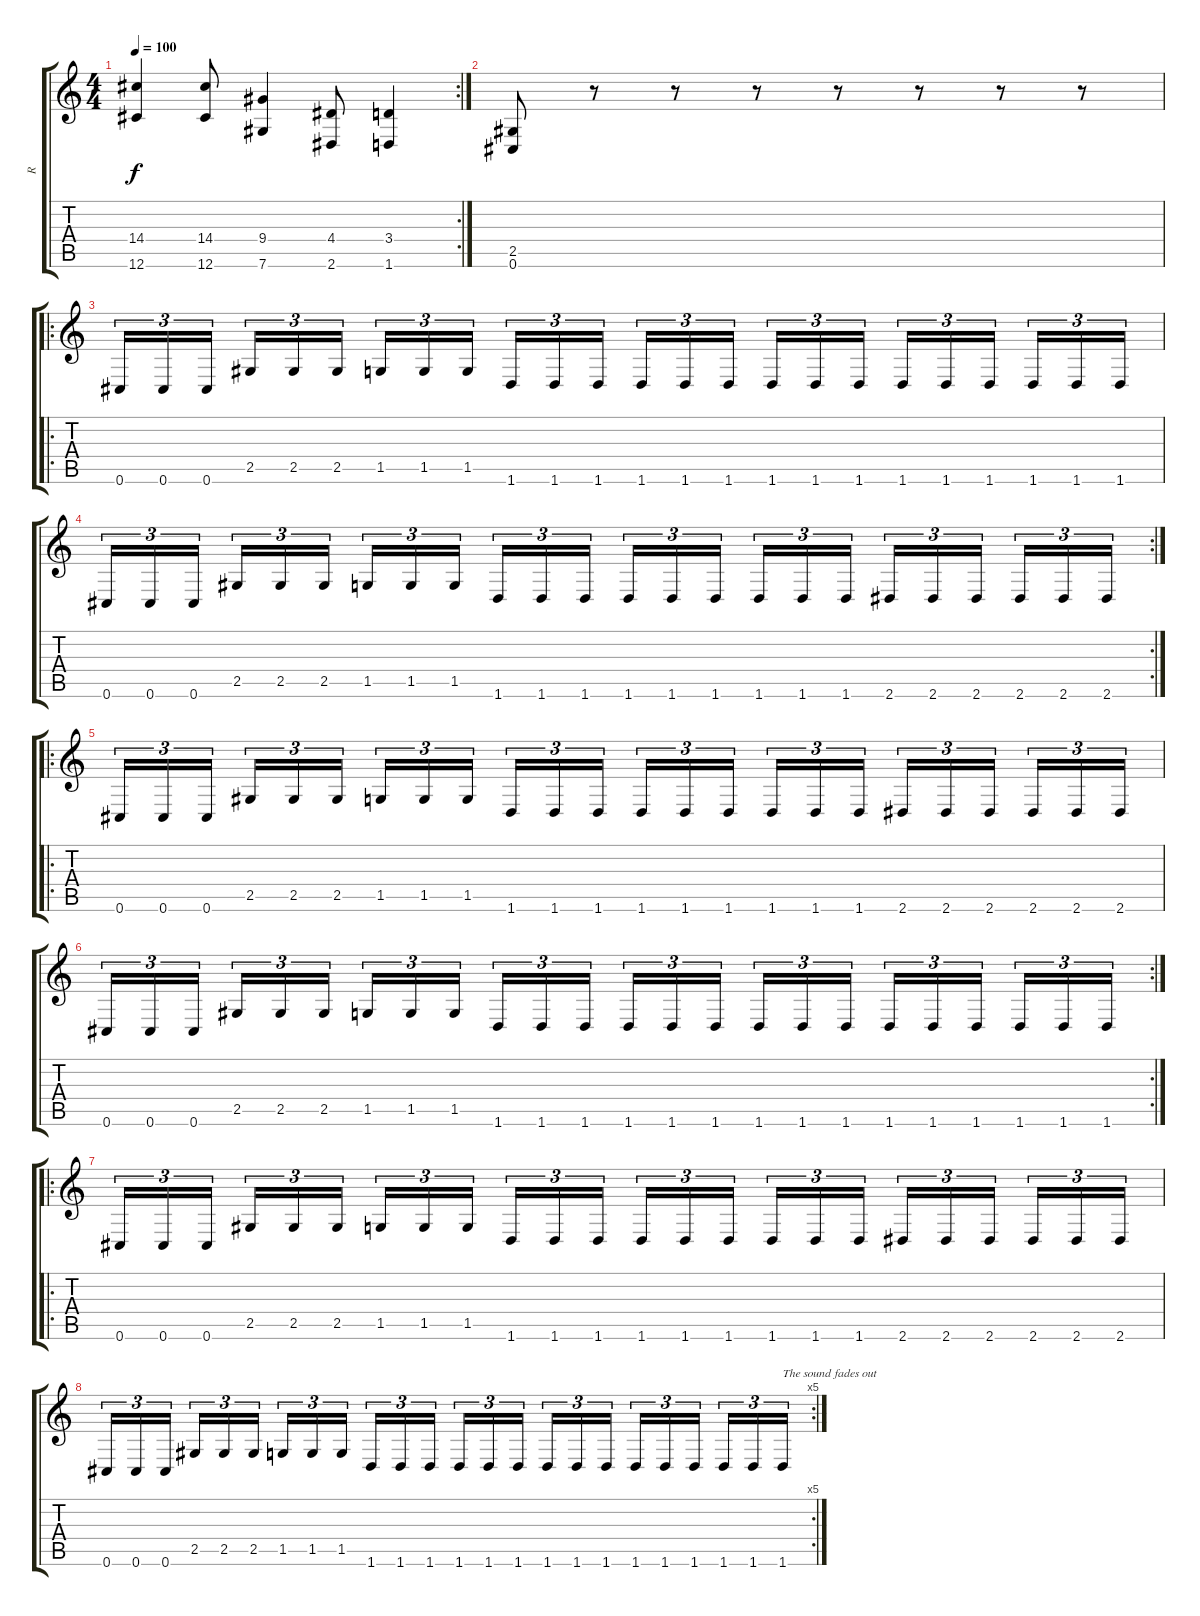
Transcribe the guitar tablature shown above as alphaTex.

\track ("R" "R") {instrument distortionguitar}
\staff {score tabs}
\tuning (Db4 Ab3 E3 B2 Gb2 Db2) {hide}
\rc 2
\ts (4 4)
\tempo 100
\clef g2
\ks c
(14.4 12.6).4{dy f} (14.4 12.6).8 (9.4 7.6).4 (4.4 2.6).8 (3.4 1.6).4 |
(2.5 0.6).8 r.8 r.8 r.8 r.8 r.8 r.8 r.8 |
\ro
\section ("" "")
0.6.16{tu (3 2)} 0.6.16{tu (3 2)} 0.6.16{tu (3 2)} 2.5.16{tu (3 2)} 2.5.16{tu (3 2)} 2.5.16{tu (3 2)} 1.5.16{tu (3 2)} 1.5.16{tu (3 2)} 1.5.16{tu (3 2)} 1.6.16{tu (3 2)} 1.6.16{tu (3 2)} 1.6.16{tu (3 2)} 1.6.16{tu (3 2)} 1.6.16{tu (3 2)} 1.6.16{tu (3 2)} 1.6.16{tu (3 2)} 1.6.16{tu (3 2)} 1.6.16{tu (3 2)} 1.6.16{tu (3 2)} 1.6.16{tu (3 2)} 1.6.16{tu (3 2)} 1.6.16{tu (3 2)} 1.6.16{tu (3 2)} 1.6.16{tu (3 2)} |
\rc 2
0.6.16{tu (3 2)} 0.6.16{tu (3 2)} 0.6.16{tu (3 2)} 2.5.16{tu (3 2)} 2.5.16{tu (3 2)} 2.5.16{tu (3 2)} 1.5.16{tu (3 2)} 1.5.16{tu (3 2)} 1.5.16{tu (3 2)} 1.6.16{tu (3 2)} 1.6.16{tu (3 2)} 1.6.16{tu (3 2)} 1.6.16{tu (3 2)} 1.6.16{tu (3 2)} 1.6.16{tu (3 2)} 1.6.16{tu (3 2)} 1.6.16{tu (3 2)} 1.6.16{tu (3 2)} 2.6.16{tu (3 2)} 2.6.16{tu (3 2)} 2.6.16{tu (3 2)} 2.6.16{tu (3 2)} 2.6.16{tu (3 2)} 2.6.16{tu (3 2)} |
\ro
0.6.16{tu (3 2)} 0.6.16{tu (3 2)} 0.6.16{tu (3 2)} 2.5.16{tu (3 2)} 2.5.16{tu (3 2)} 2.5.16{tu (3 2)} 1.5.16{tu (3 2)} 1.5.16{tu (3 2)} 1.5.16{tu (3 2)} 1.6.16{tu (3 2)} 1.6.16{tu (3 2)} 1.6.16{tu (3 2)} 1.6.16{tu (3 2)} 1.6.16{tu (3 2)} 1.6.16{tu (3 2)} 1.6.16{tu (3 2)} 1.6.16{tu (3 2)} 1.6.16{tu (3 2)} 2.6.16{tu (3 2)} 2.6.16{tu (3 2)} 2.6.16{tu (3 2)} 2.6.16{tu (3 2)} 2.6.16{tu (3 2)} 2.6.16{tu (3 2)} |
\rc 2
0.6.16{tu (3 2)} 0.6.16{tu (3 2)} 0.6.16{tu (3 2)} 2.5.16{tu (3 2)} 2.5.16{tu (3 2)} 2.5.16{tu (3 2)} 1.5.16{tu (3 2)} 1.5.16{tu (3 2)} 1.5.16{tu (3 2)} 1.6.16{tu (3 2)} 1.6.16{tu (3 2)} 1.6.16{tu (3 2)} 1.6.16{tu (3 2)} 1.6.16{tu (3 2)} 1.6.16{tu (3 2)} 1.6.16{tu (3 2)} 1.6.16{tu (3 2)} 1.6.16{tu (3 2)} 1.6.16{tu (3 2)} 1.6.16{tu (3 2)} 1.6.16{tu (3 2)} 1.6.16{tu (3 2)} 1.6.16{tu (3 2)} 1.6.16{tu (3 2)} |
\ro
0.6.16{tu (3 2)} 0.6.16{tu (3 2)} 0.6.16{tu (3 2)} 2.5.16{tu (3 2)} 2.5.16{tu (3 2)} 2.5.16{tu (3 2)} 1.5.16{tu (3 2)} 1.5.16{tu (3 2)} 1.5.16{tu (3 2)} 1.6.16{tu (3 2)} 1.6.16{tu (3 2)} 1.6.16{tu (3 2)} 1.6.16{tu (3 2)} 1.6.16{tu (3 2)} 1.6.16{tu (3 2)} 1.6.16{tu (3 2)} 1.6.16{tu (3 2)} 1.6.16{tu (3 2)} 2.6.16{tu (3 2)} 2.6.16{tu (3 2)} 2.6.16{tu (3 2)} 2.6.16{tu (3 2)} 2.6.16{tu (3 2)} 2.6.16{tu (3 2)} |
\rc 5
0.6.16{tu (3 2)} 0.6.16{tu (3 2)} 0.6.16{tu (3 2)} 2.5.16{tu (3 2)} 2.5.16{tu (3 2)} 2.5.16{tu (3 2)} 1.5.16{tu (3 2)} 1.5.16{tu (3 2)} 1.5.16{tu (3 2)} 1.6.16{tu (3 2)} 1.6.16{tu (3 2)} 1.6.16{tu (3 2)} 1.6.16{tu (3 2)} 1.6.16{tu (3 2)} 1.6.16{tu (3 2)} 1.6.16{tu (3 2)} 1.6.16{tu (3 2)} 1.6.16{tu (3 2)} 1.6.16{tu (3 2)} 1.6.16{tu (3 2)} 1.6.16{tu (3 2)} 1.6.16{tu (3 2)} 1.6.16{tu (3 2)} 1.6.16{tu (3 2) txt "The sound fades out"}
